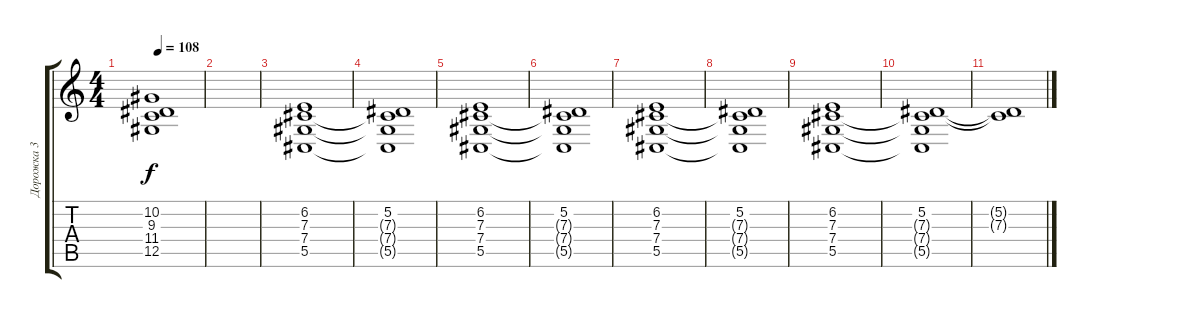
\track ("Дорожка 3" "Дорожка 3") {instrument synthstrings2}
\staff {score tabs}
\tuning (Eb4 Bb3 Gb3 Db3 Ab2 Eb2) {hide}
\ts (4 4)
\tempo 108
\clef g2
\ks c
(10.2{t} 9.3{t} 11.4{t} 12.5{t}).1{dy f} |
|
(6.2 7.3 7.4 5.5).1 |
(5.2 7.3{t} 7.4{t} 5.5{t}).1 |
(6.2 7.3 7.4 5.5).1 |
(5.2 7.3{t} 7.4{t} 5.5{t}).1 |
(6.2 7.3 7.4 5.5).1 |
(5.2 7.3{t} 7.4{t} 5.5{t}).1 |
(6.2 7.3 7.4 5.5).1 |
(5.2 7.3{t} 7.4{t} 5.5{t}).1 |
(5.2{t} 7.3{t}).1
